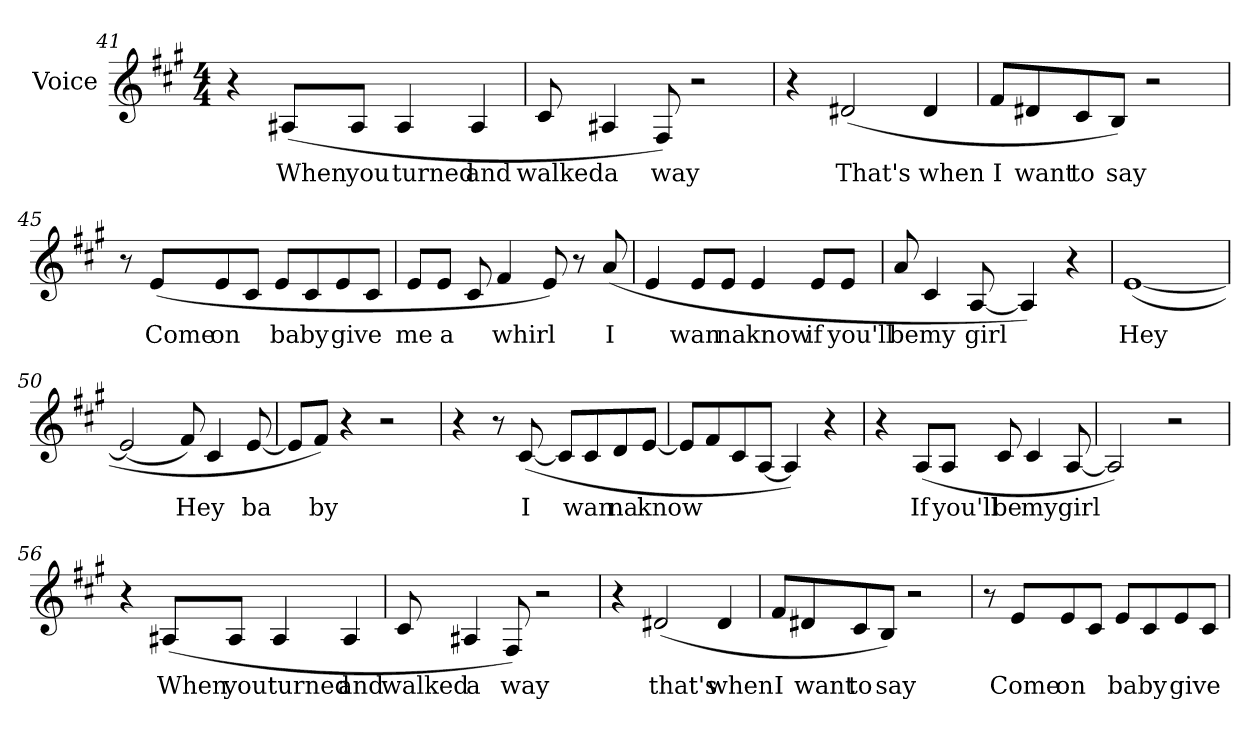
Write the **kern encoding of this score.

**kern	**text
*part1	*part1
*staff1	*staff1
*I"Voice	*
*I'Voice	*
*clefG2	*
*k[f#c#g#]	*
*A:	*
*M4/4	*
=41	=41
4r	.
!	!LO:LY:b:color=#000000
(8A#Xi/L	When
!	!LO:LY:b:color=#000000
8A#i/J	you
!	!LO:LY:b:color=#000000
4A#i/	turned
!	!LO:LY:b:color=#000000
4A#i/	and
!!LO:LB:g=z
=42	=42
!	!LO:LY:b:color=#000000
8c#i/	walked
!	!LO:LY:b:color=#000000
4A#Xi/	a
!	!LO:LY:b:color=#000000
8F#i/)	way
2r	.
=43	=43
4r	.
!	!LO:LY:b:color=#000000
(2d#Xi/	That's
!	!LO:LY:b:color=#000000
4d#i/	when
=44	=44
!	!LO:LY:b:color=#000000
8f#i/L	I
!	!LO:LY:b:color=#000000
8d#Xi/	want
!	!LO:LY:b:color=#000000
8c#i/	to
!	!LO:LY:b:color=#000000
8Bi/J)	say
2r	.
=45	=45
8r	.
!	!LO:LY:b:color=#000000
(8ei/L	Come
!	!LO:LY:b:color=#000000
8ei/	on
8c#i/J	.
!	!LO:LY:b:color=#000000
8ei/L	ba
!	!LO:LY:b:color=#000000
8c#i/	by
!	!LO:LY:b:color=#000000
8ei/	give
8c#i/J	.
!!LO:PB:g=z
=46	=46
!	!LO:LY:b:color=#000000
8ei/L	me
!	!LO:LY:b:color=#000000
8ei/J	a
8c#i/	.
!	!LO:LY:b:color=#000000
4f#i/	whirl
8ei/)	.
8r	.
!	!LO:LY:b:color=#000000
(8ai/	I
=47	=47
4ei/	.
!	!LO:LY:b:color=#000000
8ei/L	wan
!	!LO:LY:b:color=#000000
8ei/J	na
!	!LO:LY:b:color=#000000
4ei/	know
!	!LO:LY:b:color=#000000
8ei/L	if
!	!LO:LY:b:color=#000000
8ei/J	you'll
=48	=48
!	!LO:LY:b:color=#000000
8ai/	be
!	!LO:LY:b:color=#000000
4c#i/	my
!	!LO:LY:b:color=#000000
[8Ai/	girl
4Ai/])	.
4r	.
=49	=49
!	!LO:LY:b:color=#000000
([1ei	Hey
=50	=50
(2ei/]	.
!	!LO:LY:b:color=#000000
8f#i/)	Hey
4c#i/	.
!	!LO:LY:b:color=#000000
[8ei/	ba
!!LO:LB:g=z
=51	=51
8ei/L]	.
!	!LO:LY:b:color=#000000
8f#i/J)	by
4r	.
2r	.
=52	=52
4r	.
8r	.
!	!LO:LY:b:color=#000000
([8c#i/	I
8c#i/L]	.
!	!LO:LY:b:color=#000000
8c#i/	wan
!	!LO:LY:b:color=#000000
8di/	na
!	!LO:LY:b:color=#000000
[8ei/J	know
=53	=53
8ei/L]	.
8f#i/	.
8c#i/	.
[8Ai/J	.
4Ai/])	.
4r	.
=54	=54
4r	.
!	!LO:LY:b:color=#000000
(8Ai/L	If
!	!LO:LY:b:color=#000000
8Ai/J	you'll
!	!LO:LY:b:color=#000000
8c#i/	be
!	!LO:LY:b:color=#000000
4c#i/	my
!	!LO:LY:b:color=#000000
[8Ai/	girl
=55	=55
2Ai/])	.
2r	.
!!LO:LB:g=z
=56	=56
4r	.
!	!LO:LY:b:color=#000000
(8A#Xi/L	When
!	!LO:LY:b:color=#000000
8A#i/J	you
!	!LO:LY:b:color=#000000
4A#i/	turned
!	!LO:LY:b:color=#000000
4A#i/	and
=57	=57
!	!LO:LY:b:color=#000000
8c#i/	walked
!	!LO:LY:b:color=#000000
4A#Xi/	a
!	!LO:LY:b:color=#000000
8F#i/)	way
2r	.
=58	=58
4r	.
!	!LO:LY:b:color=#000000
(2d#Xi/	that's
!	!LO:LY:b:color=#000000
4d#i/	when
=59	=59
!	!LO:LY:b:color=#000000
8f#i/L	I
!	!LO:LY:b:color=#000000
8d#Xi/	want
!	!LO:LY:b:color=#000000
8c#i/	to
!	!LO:LY:b:color=#000000
8Bi/J)	say
2r	.
!!LO:LB:g=z
=60	=60
8r	.
!	!LO:LY:b:color=#000000
8ei/L	Come
!	!LO:LY:b:color=#000000
8ei/	on
8c#i/J	.
!	!LO:LY:b:color=#000000
8ei/L	ba
!	!LO:LY:b:color=#000000
8c#i/	by
!	!LO:LY:b:color=#000000
8ei/	give
8c#i/J	.
=	=
*-	*-
